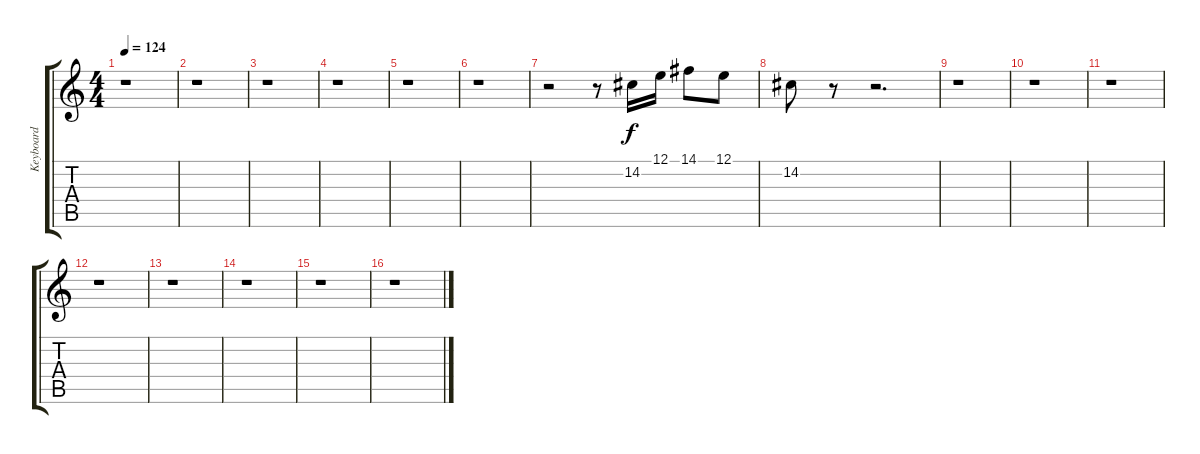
\track ("Keyboard" "Keyboard") {instrument churchorgan}
\staff {score tabs}
\tuning (E4 B3 G3 D3 A2 E2) {hide}
\ts (4 4)
\tempo 124
\clef g2
\ks c
r.1{dy f} |
r.1 |
r.1 |
r.1 |
r.1 |
r.1 |
r.2 r.8 14.2.16 12.1.16 14.1.8 12.1.8 |
14.2.8 r.8 r.2{d} |
r.1 |
r.1 |
r.1 |
r.1 |
r.1 |
r.1 |
r.1 |
r.1
